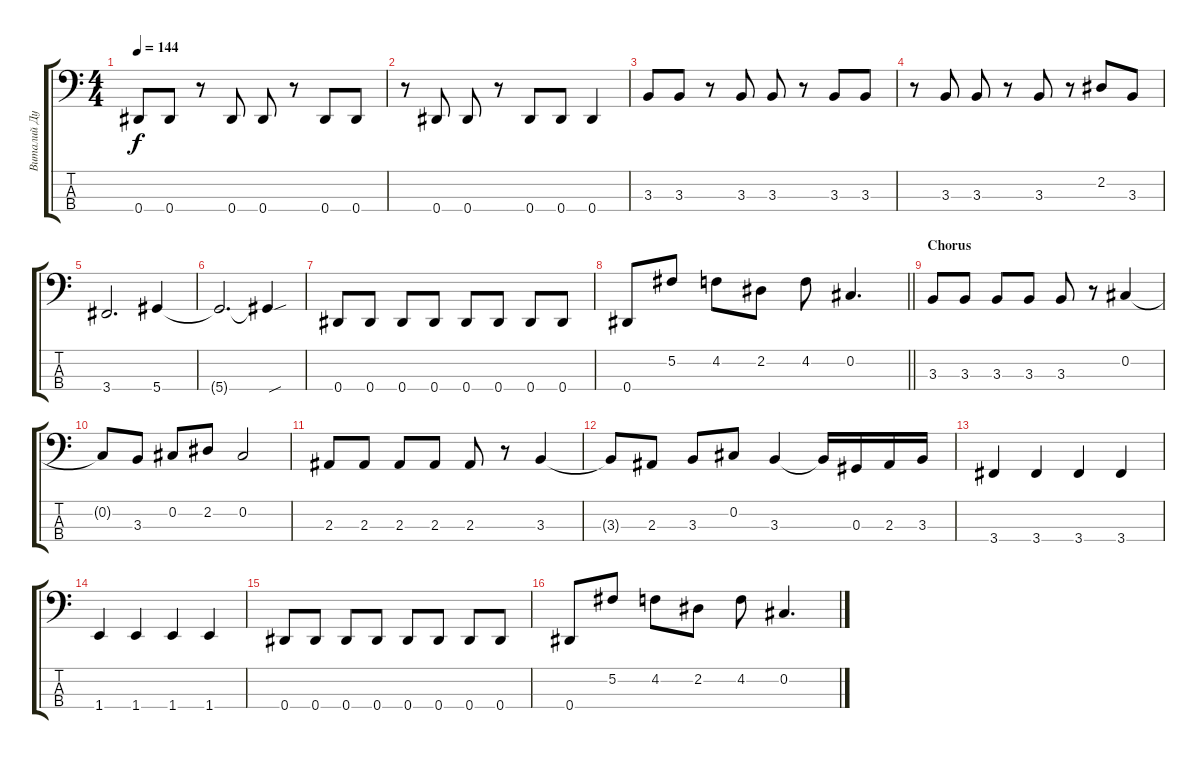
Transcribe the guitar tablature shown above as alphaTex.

\track ("Виталий Дубинин" "Виталий Ду") {instrument electricbassfinger}
\staff {score tabs}
\tuning (Gb2 Db2 Ab1 Eb1) {hide}
\ts (4 4)
\tempo 144
\clef f4
\ks c
0.4.8{dy f} 0.4.8 r.8 0.4.8 0.4.8 r.8 0.4.8 0.4.8 |
r.8 0.4.8 0.4.8 r.8 0.4.8 0.4.8 0.4.4 |
3.3.8 3.3.8 r.8 3.3.8 3.3.8 r.8 3.3.8 3.3.8 |
r.8 3.3.8 3.3.8 r.8 3.3.8 r.8 2.2.8 3.3.8 |
3.4.2{d} 5.4.4 |
5.4{t}.2{d} 5.4{sou t}.4 |
0.4.8 0.4.8 0.4.8 0.4.8 0.4.8 0.4.8 0.4.8 0.4.8 |
\barLineRight lightlight
0.4.8 5.2.8 4.2.8 2.2.8 4.2.8 0.2.4{d} |
\section ("" "Chorus")
3.3.8 3.3.8 3.3.8 3.3.8 3.3.8 r.8 0.2.4 |
0.2{t}.8 3.3.8 0.2.8 2.2.8 0.2.2 |
2.3.8 2.3.8 2.3.8 2.3.8 2.3.8 r.8 3.3.4 |
3.3{t}.8 2.3.8 3.3.8 0.2.8 3.3.4 3.3{t}.16 0.3.16 2.3.16 3.3.16 |
3.4.4 3.4.4 3.4.4 3.4.4 |
1.4.4 1.4.4 1.4.4 1.4.4 |
0.4.8 0.4.8 0.4.8 0.4.8 0.4.8 0.4.8 0.4.8 0.4.8 |
0.4.8 5.2.8 4.2.8 2.2.8 4.2.8 0.2.4{d}
